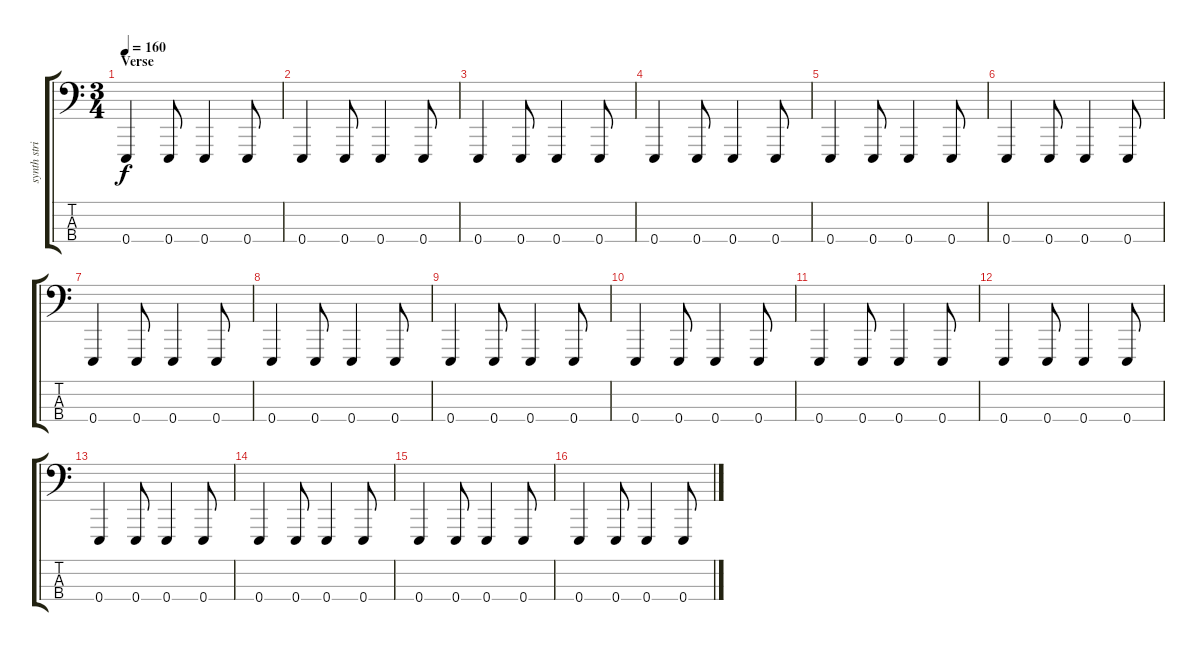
\track ("synth string" "synth stri") {instrument synthstrings1}
\staff {score tabs}
\tuning (G2 D2 A1 E1) {hide}
\ts (3 4)
\section ("" "Verse")
\tempo 160
\clef f4
\ks c
0.4.4{dy f} 0.4.8 0.4.4 0.4.8 |
0.4.4 0.4.8 0.4.4 0.4.8 |
0.4.4 0.4.8 0.4.4 0.4.8 |
0.4.4 0.4.8 0.4.4 0.4.8 |
0.4.4 0.4.8 0.4.4 0.4.8 |
0.4.4 0.4.8 0.4.4 0.4.8 |
0.4.4 0.4.8 0.4.4 0.4.8 |
0.4.4 0.4.8 0.4.4 0.4.8 |
0.4.4 0.4.8 0.4.4 0.4.8 |
0.4.4 0.4.8 0.4.4 0.4.8 |
0.4.4 0.4.8 0.4.4 0.4.8 |
0.4.4 0.4.8 0.4.4 0.4.8 |
0.4.4 0.4.8 0.4.4 0.4.8 |
0.4.4 0.4.8 0.4.4 0.4.8 |
0.4.4 0.4.8 0.4.4 0.4.8 |
0.4.4 0.4.8 0.4.4 0.4.8
